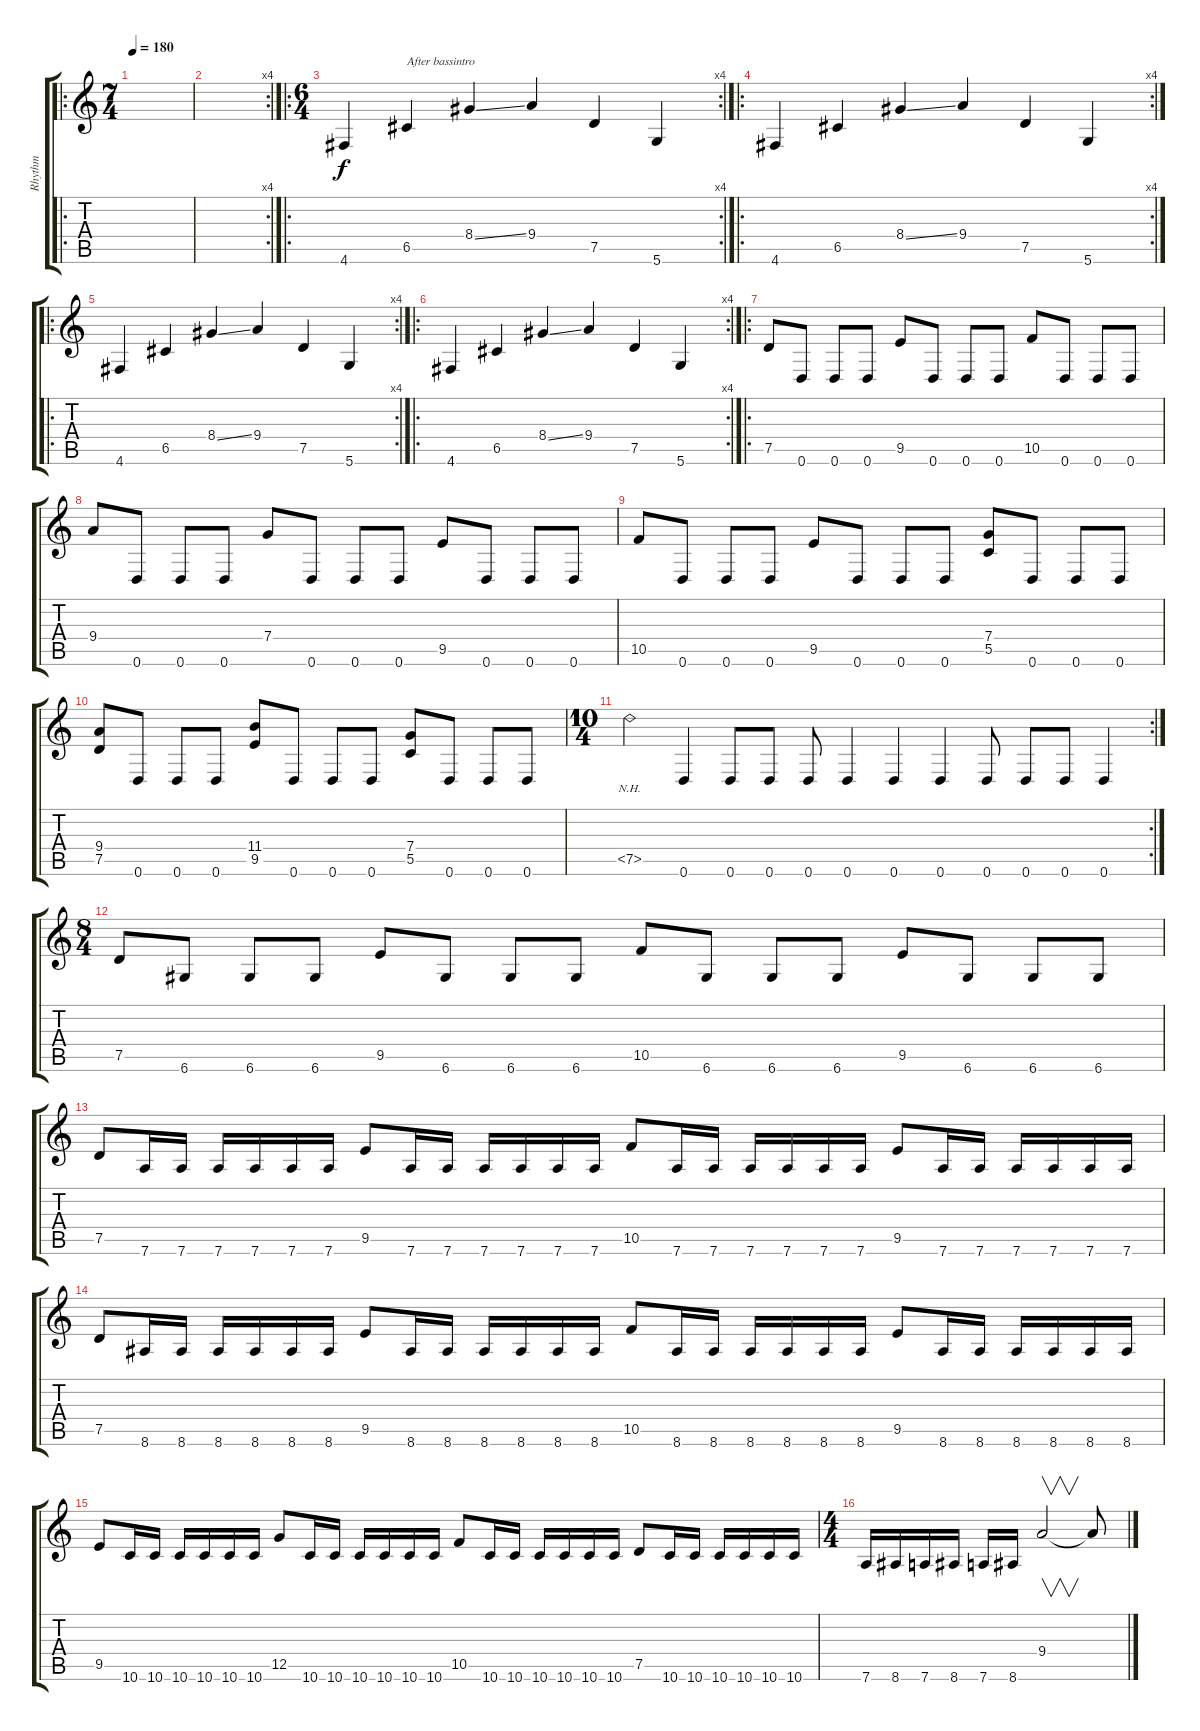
\track ("Rhythm" "Rhythm") {instrument distortionguitar}
\staff {score tabs}
\tuning (D4 A3 F3 C3 G2 D2) {hide}
\ro
\ts (7 4)
\tempo 180
\clef g2
\ks c
|
\rc 4
|
\ro
\rc 4
\ts (6 4)
4.6.4 6.5.4{txt "After bassintro"} 8.4{ss}.4 9.4.4 7.5.4 5.6.4 |
\ro
\rc 4
4.6.4 6.5.4 8.4{ss}.4 9.4.4 7.5.4 5.6.4 |
\ro
\rc 4
4.6.4 6.5.4 8.4{ss}.4 9.4.4 7.5.4 5.6.4 |
\ro
\rc 4
4.6.4 6.5.4 8.4{ss}.4 9.4.4 7.5.4 5.6.4 |
\ro
7.5.8 0.6.8 0.6.8 0.6.8 9.5.8 0.6.8 0.6.8 0.6.8 10.5.8 0.6.8 0.6.8 0.6.8 |
9.4.8 0.6.8 0.6.8 0.6.8 7.4.8 0.6.8 0.6.8 0.6.8 9.5.8 0.6.8 0.6.8 0.6.8 |
10.5.8 0.6.8 0.6.8 0.6.8 9.5.8 0.6.8 0.6.8 0.6.8 (7.4 5.5).8 0.6.8 0.6.8 0.6.8 |
(9.4 7.5).8 0.6.8 0.6.8 0.6.8 (11.4 9.5).8 0.6.8 0.6.8 0.6.8 (7.4 5.5).8 0.6.8 0.6.8 0.6.8 |
\rc 2
\ts (10 4)
7.5{nh}.2 0.6.4 0.6.8 0.6.8 0.6.8 0.6.4 0.6.4 0.6.4 0.6.8 0.6.8 0.6.8 0.6.4 |
\ts (8 4)
7.5.8 6.6.8 6.6.8 6.6.8 9.5.8 6.6.8 6.6.8 6.6.8 10.5.8 6.6.8 6.6.8 6.6.8 9.5.8 6.6.8 6.6.8 6.6.8 |
7.5.8 7.6.16 7.6.16 7.6.16 7.6.16 7.6.16 7.6.16 9.5.8 7.6.16 7.6.16 7.6.16 7.6.16 7.6.16 7.6.16 10.5.8 7.6.16 7.6.16 7.6.16 7.6.16 7.6.16 7.6.16 9.5.8 7.6.16 7.6.16 7.6.16 7.6.16 7.6.16 7.6.16 |
7.5.8 8.6.16 8.6.16 8.6.16 8.6.16 8.6.16 8.6.16 9.5.8 8.6.16 8.6.16 8.6.16 8.6.16 8.6.16 8.6.16 10.5.8 8.6.16 8.6.16 8.6.16 8.6.16 8.6.16 8.6.16 9.5.8 8.6.16 8.6.16 8.6.16 8.6.16 8.6.16 8.6.16 |
9.5.8 10.6.16 10.6.16 10.6.16 10.6.16 10.6.16 10.6.16 12.5.8 10.6.16 10.6.16 10.6.16 10.6.16 10.6.16 10.6.16 10.5.8 10.6.16 10.6.16 10.6.16 10.6.16 10.6.16 10.6.16 7.5.8 10.6.16 10.6.16 10.6.16 10.6.16 10.6.16 10.6.16 |
\ts (4 4)
7.6.16 8.6.16 7.6.16 8.6.16 7.6.16 8.6.16 9.4.2{v} 9.4{t}.8
